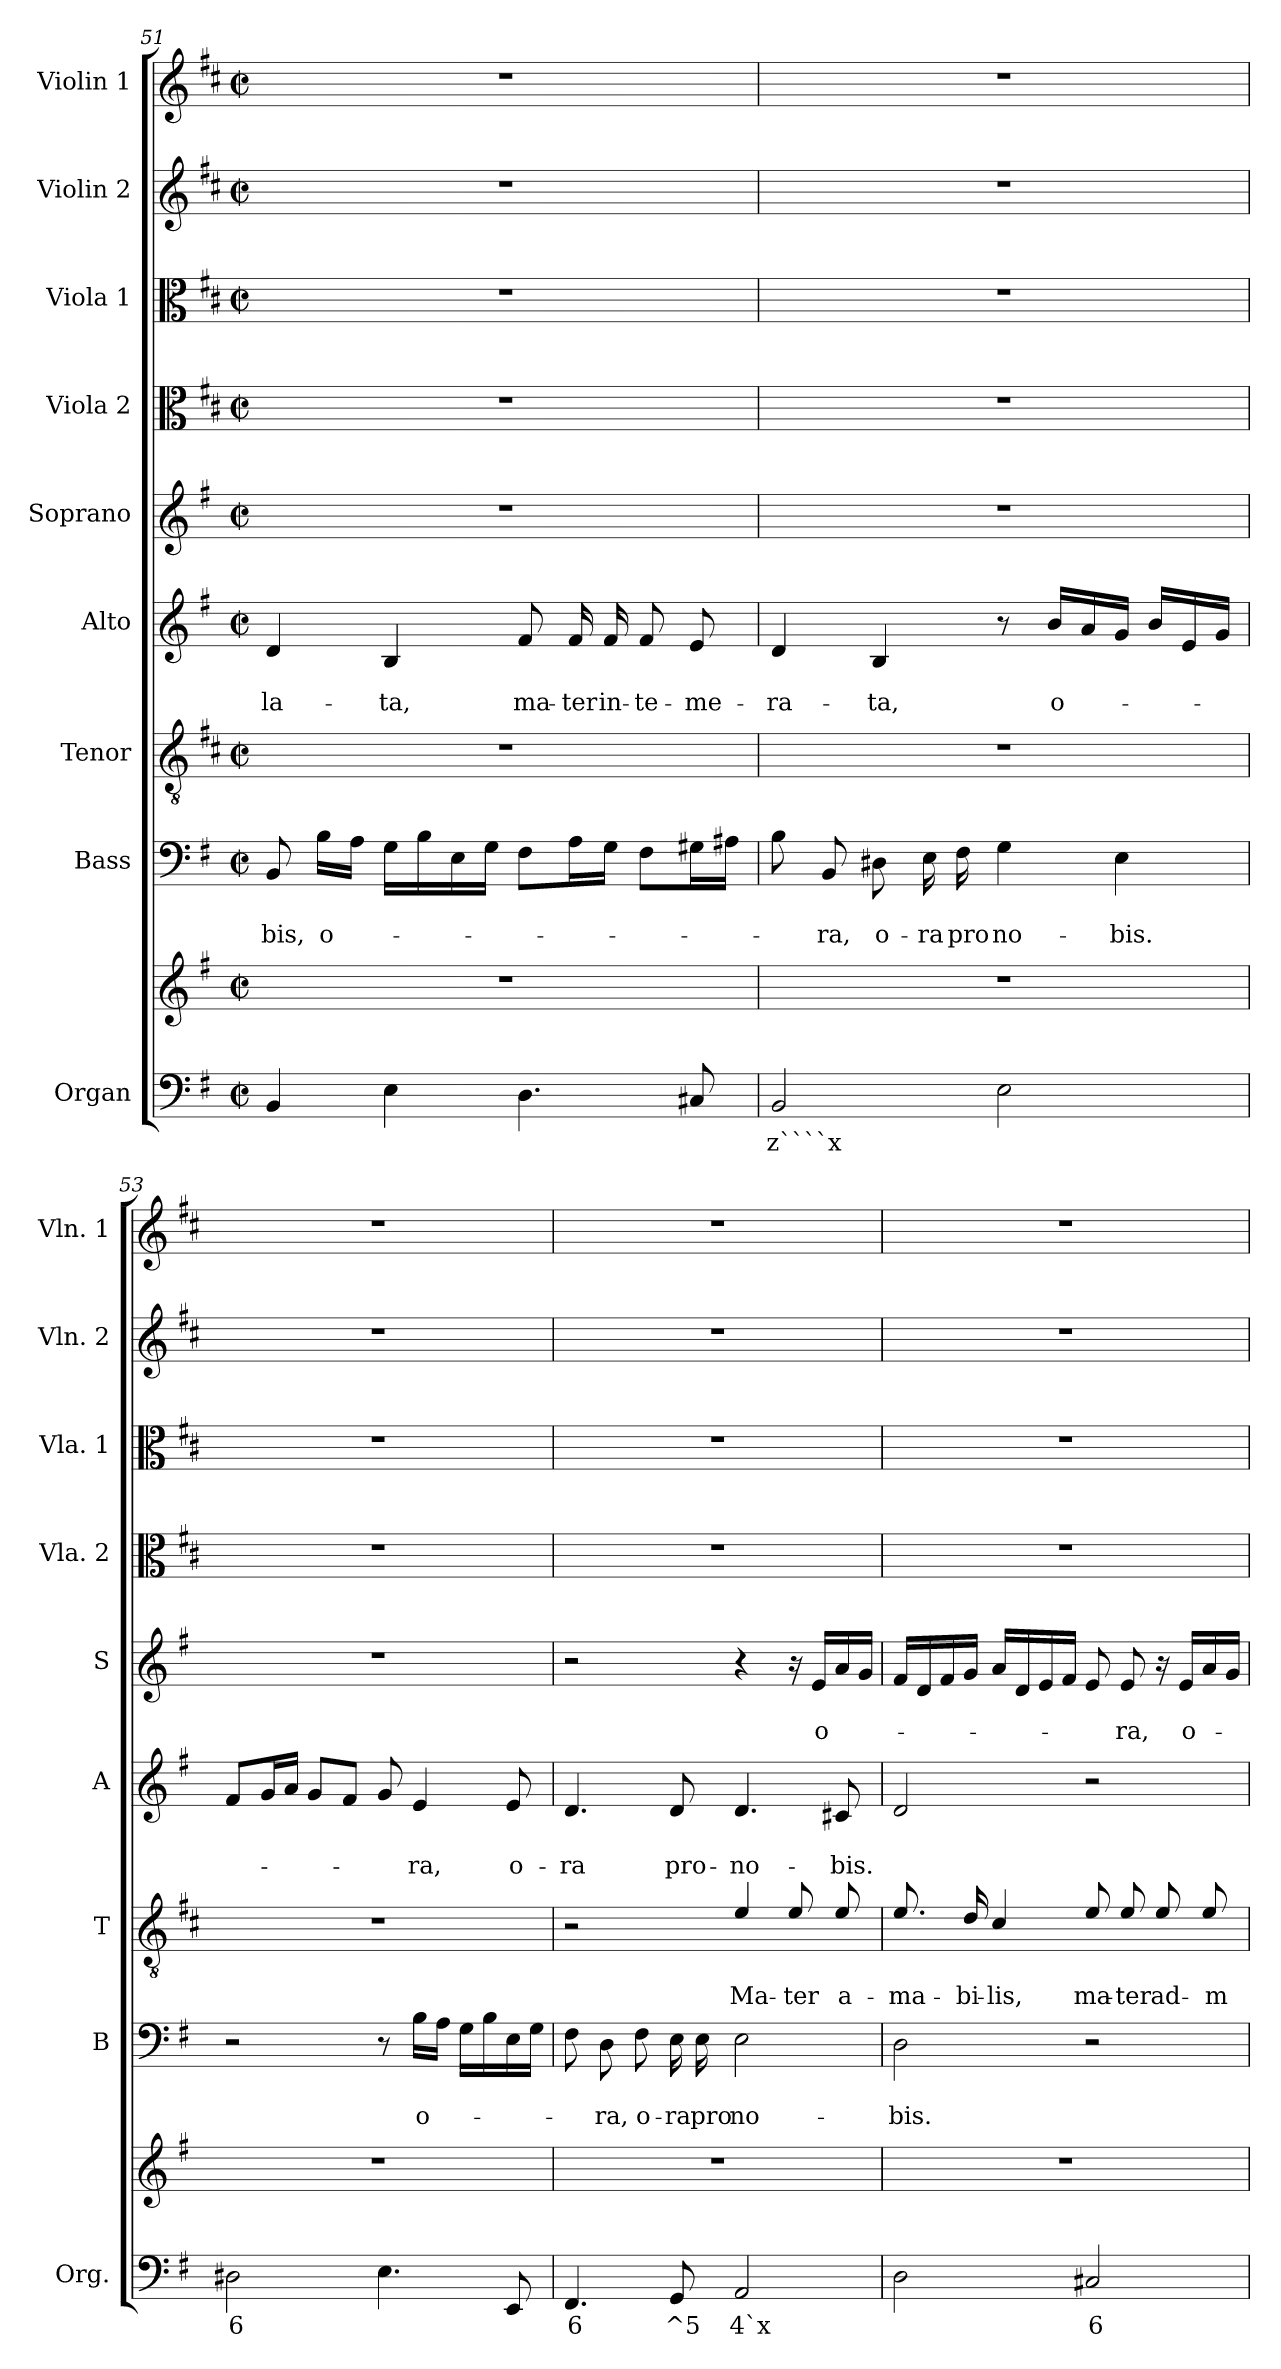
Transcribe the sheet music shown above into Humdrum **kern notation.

**kern	**text	**kern	**kern	**text	**text	**kern	**text	**text	**kern	**text	**text	**kern	**text	**text	**kern	**kern	**kern	**kern
*part9	*part9	*part9	*part8	*part8	*part8	*part7	*part7	*part7	*part6	*part6	*part6	*part5	*part5	*part5	*part4	*part3	*part2	*part1
*staff10	*staff10	*staff9	*staff8	*staff8	*staff8	*staff7	*staff7	*staff7	*staff6	*staff6	*staff6	*staff5	*staff5	*staff5	*staff4	*staff3	*staff2	*staff1
*I"Organ	*	*	*I"Bass	*	*	*I"Tenor	*	*	*I"Alto	*	*	*I"Soprano	*	*	*I"Viola 2	*I"Viola 1	*I"Violin 2	*I"Violin 1
*I'Org.	*	*	*I'B	*	*	*I'T	*	*	*I'A	*	*	*I'S	*	*	*I'Vla. 2	*I'Vla. 1	*I'Vln. 2	*I'Vln. 1
*clefF4	*	*clefG2	*clefF4	*	*	*clefGv2	*	*	*clefG2	*	*	*clefG2	*	*	*clefC3	*clefC3	*clefG2	*clefG2
*	*	*	*	*	*	*ITrd4c7	*	*	*	*	*	*	*	*	*ITrd4c7	*ITrd4c7	*ITrd4c7	*ITrd4c7
*k[f#]	*	*k[f#]	*k[f#]	*	*	*k[f#]	*	*	*k[f#]	*	*	*k[f#]	*	*	*k[f#]	*k[f#]	*k[f#]	*k[f#]
*G:	*	*G:	*G:	*	*	*G:	*	*	*G:	*	*	*G:	*	*	*G:	*G:	*G:	*G:
*M2/2	*	*M2/2	*M2/2	*	*	*M2/2	*	*	*M2/2	*	*	*M2/2	*	*	*M2/2	*M2/2	*M2/2	*M2/2
*met(c|)	*	*met(c|)	*met(c|)	*	*	*met(c|)	*	*	*met(c|)	*	*	*met(c|)	*	*	*met(c|)	*met(c|)	*met(c|)	*met(c|)
=51	=51	=51	=51	=51	=51	=51	=51	=51	=51	=51	=51	=51	=51	=51	=51	=51	=51	=51
!	!	!	!	!	!LO:LY:b	!	!	!	!	!	!LO:LY:b	!	!	!	!	!	!	!
4BB/	.	1r	8BB/	.	-bis,	1r	.	.	4d/	.	-la-	1r	.	.	1r	1r	1r	1r
!	!	!	!	!	!LO:LY:b	!	!	!	!	!	!	!	!	!	!	!	!	!
.	.	.	16B\LL	.	o-	.	.	.	.	.	.	.	.	.	.	.	.	.
.	.	.	16A\JJ	.	.	.	.	.	.	.	.	.	.	.	.	.	.	.
!	!	!	!	!	!	!	!	!	!	!	!LO:LY:b	!	!	!	!	!	!	!
4E\	.	.	16G\LL	.	.	.	.	.	4B/	.	-ta,	.	.	.	.	.	.	.
.	.	.	16B\	.	.	.	.	.	.	.	.	.	.	.	.	.	.	.
.	.	.	16E\	.	.	.	.	.	.	.	.	.	.	.	.	.	.	.
.	.	.	16G\JJ	.	.	.	.	.	.	.	.	.	.	.	.	.	.	.
!	!	!	!	!	!	!	!	!	!	!	!LO:LY:b	!	!	!	!	!	!	!
4.D\	.	.	8F#\L	.	.	.	.	.	8f#/	.	ma-	.	.	.	.	.	.	.
!	!	!	!	!	!	!	!	!	!	!	!LO:LY:b	!	!	!	!	!	!	!
.	.	.	16A\L	.	.	.	.	.	16f#/	.	-ter	.	.	.	.	.	.	.
!	!	!	!	!	!	!	!	!	!	!	!LO:LY:b	!	!	!	!	!	!	!
.	.	.	16G\JJ	.	.	.	.	.	16f#/	.	in-	.	.	.	.	.	.	.
!	!	!	!	!	!	!	!	!	!	!	!LO:LY:b	!	!	!	!	!	!	!
.	.	.	8F#\L	.	.	.	.	.	8f#/	.	-te-	.	.	.	.	.	.	.
!	!	!	!	!	!	!	!	!	!	!	!LO:LY:b	!	!	!	!	!	!	!
8C#X/	.	.	16G#X\L	.	.	.	.	.	8e/	.	-me-	.	.	.	.	.	.	.
.	.	.	16A#X\JJ	.	.	.	.	.	.	.	.	.	.	.	.	.	.	.
=52	=52	=52	=52	=52	=52	=52	=52	=52	=52	=52	=52	=52	=52	=52	=52	=52	=52	=52
!	!LO:LY:b	!	!	!	!	!	!	!	!	!	!LO:LY:b	!	!	!	!	!	!	!
2BB/	z````x	1r	8B\	.	.	1r	.	.	4d/	.	-ra-	1r	.	.	1r	1r	1r	1r
!	!	!	!	!	!LO:LY:b	!	!	!	!	!	!	!	!	!	!	!	!	!
.	.	.	8BB/	.	-ra,	.	.	.	.	.	.	.	.	.	.	.	.	.
!	!	!	!	!	!LO:LY:b	!	!	!	!	!	!LO:LY:b	!	!	!	!	!	!	!
.	.	.	8D#X\	.	o-	.	.	.	4B/	.	-ta,	.	.	.	.	.	.	.
!	!	!	!	!	!LO:LY:b	!	!	!	!	!	!	!	!	!	!	!	!	!
.	.	.	16E\	.	-ra	.	.	.	.	.	.	.	.	.	.	.	.	.
!	!	!	!	!	!LO:LY:b	!	!	!	!	!	!	!	!	!	!	!	!	!
.	.	.	16F#\	.	pro	.	.	.	.	.	.	.	.	.	.	.	.	.
!	!	!	!	!	!LO:LY:b	!	!	!	!	!	!	!	!	!	!	!	!	!
2E\	.	.	4G\	.	no-	.	.	.	8r	.	.	.	.	.	.	.	.	.
!	!	!	!	!	!	!	!	!	!	!	!LO:LY:b	!	!	!	!	!	!	!
.	.	.	.	.	.	.	.	.	16b/LL	.	o-	.	.	.	.	.	.	.
.	.	.	.	.	.	.	.	.	16a/	.	.	.	.	.	.	.	.	.
!	!	!	!	!	!LO:LY:b	!	!	!	!	!	!	!	!	!	!	!	!	!
.	.	.	4E\	.	-bis.	.	.	.	16g/JJ	.	.	.	.	.	.	.	.	.
.	.	.	.	.	.	.	.	.	16b/LL	.	.	.	.	.	.	.	.	.
.	.	.	.	.	.	.	.	.	16e/	.	.	.	.	.	.	.	.	.
.	.	.	.	.	.	.	.	.	16g/JJ	.	.	.	.	.	.	.	.	.
=53	=53	=53	=53	=53	=53	=53	=53	=53	=53	=53	=53	=53	=53	=53	=53	=53	=53	=53
!	!LO:LY:b	!	!	!	!	!	!	!	!	!	!	!	!	!	!	!	!	!
2D#X\	6	1r	2r	.	.	1r	.	.	8f#/L	.	.	1r	.	.	1r	1r	1r	1r
.	.	.	.	.	.	.	.	.	16g/L	.	.	.	.	.	.	.	.	.
.	.	.	.	.	.	.	.	.	16a/JJ	.	.	.	.	.	.	.	.	.
.	.	.	.	.	.	.	.	.	8g/L	.	.	.	.	.	.	.	.	.
.	.	.	.	.	.	.	.	.	8f#/J	.	.	.	.	.	.	.	.	.
4.E\	.	.	8r	.	.	.	.	.	8g/	.	.	.	.	.	.	.	.	.
!	!	!	!	!	!LO:LY:b	!	!	!	!	!	!LO:LY:b	!	!	!	!	!	!	!
.	.	.	16B\LL	.	o-	.	.	.	4e/	.	-ra,	.	.	.	.	.	.	.
.	.	.	16A\JJ	.	.	.	.	.	.	.	.	.	.	.	.	.	.	.
.	.	.	16G\LL	.	.	.	.	.	.	.	.	.	.	.	.	.	.	.
.	.	.	16B\	.	.	.	.	.	.	.	.	.	.	.	.	.	.	.
!	!	!	!	!	!	!	!	!	!	!	!LO:LY:b	!	!	!	!	!	!	!
8EE/	.	.	16E\	.	.	.	.	.	8e/	.	o-	.	.	.	.	.	.	.
.	.	.	16G\JJ	.	.	.	.	.	.	.	.	.	.	.	.	.	.	.
=54	=54	=54	=54	=54	=54	=54	=54	=54	=54	=54	=54	=54	=54	=54	=54	=54	=54	=54
!	!LO:LY:b	!	!	!	!	!	!	!	!	!	!LO:LY:b	!	!	!	!	!	!	!
4.FF#/	6	1r	8F#\	.	.	2r	.	.	4.d/	.	-ra	2r	.	.	1r	1r	1r	1r
!	!	!	!	!	!LO:LY:b	!	!	!	!	!	!	!	!	!	!	!	!	!
.	.	.	8D\	.	-ra,	.	.	.	.	.	.	.	.	.	.	.	.	.
!	!	!	!	!	!LO:LY:b	!	!	!	!	!	!	!	!	!	!	!	!	!
.	.	.	8F#\	.	o-	.	.	.	.	.	.	.	.	.	.	.	.	.
!	!LO:LY:b	!	!	!	!LO:LY:b	!	!	!	!	!	!LO:LY:b	!	!	!	!	!	!	!
8GG/	^5	.	16E\	.	-ra	.	.	.	8d/	.	pro-	.	.	.	.	.	.	.
!	!	!	!	!	!LO:LY:b	!	!	!	!	!	!	!	!	!	!	!	!	!
.	.	.	16E\	.	pro	.	.	.	.	.	.	.	.	.	.	.	.	.
!	!LO:LY:b	!	!	!	!LO:LY:b	!	!	!LO:LY:b	!	!	!LO:LY:b	!	!	!	!	!	!	!
2AA/	4`x	.	2E\	.	no-	4A/	.	Ma-	4.d/	.	-no-	4r	.	.	.	.	.	.
!	!	!	!	!	!	!	!	!LO:LY:b	!	!	!	!	!	!	!	!	!	!
.	.	.	.	.	.	8A/	.	-ter	.	.	.	16r	.	.	.	.	.	.
!	!	!	!	!	!	!	!	!	!	!	!	!	!	!LO:LY:b	!	!	!	!
.	.	.	.	.	.	.	.	.	.	.	.	16e/LL	.	o-	.	.	.	.
!	!	!	!	!	!	!	!	!LO:LY:b	!	!	!LO:LY:b	!	!	!	!	!	!	!
.	.	.	.	.	.	8A/	.	a-	8c#X/	.	-bis.	16a/	.	.	.	.	.	.
.	.	.	.	.	.	.	.	.	.	.	.	16g/JJ	.	.	.	.	.	.
!!LO:LB:g=z
=55	=55	=55	=55	=55	=55	=55	=55	=55	=55	=55	=55	=55	=55	=55	=55	=55	=55	=55
!	!	!	!	!	!LO:LY:b	!	!	!LO:LY:b	!	!	!	!	!	!	!	!	!	!
2D\	.	1r	2D\	.	-bis.	8.A/	.	-ma-	2d/	.	.	16f#/LL	.	.	1r	1r	1r	1r
.	.	.	.	.	.	.	.	.	.	.	.	16d/	.	.	.	.	.	.
.	.	.	.	.	.	.	.	.	.	.	.	16f#/	.	.	.	.	.	.
!	!	!	!	!	!	!	!	!LO:LY:b	!	!	!	!	!	!	!	!	!	!
.	.	.	.	.	.	16G/	.	-bi-	.	.	.	16g/JJ	.	.	.	.	.	.
!	!	!	!	!	!	!	!	!LO:LY:b	!	!	!	!	!	!	!	!	!	!
.	.	.	.	.	.	4F#/	.	-lis,	.	.	.	16a/LL	.	.	.	.	.	.
.	.	.	.	.	.	.	.	.	.	.	.	16d/	.	.	.	.	.	.
.	.	.	.	.	.	.	.	.	.	.	.	16e/	.	.	.	.	.	.
.	.	.	.	.	.	.	.	.	.	.	.	16f#/JJ	.	.	.	.	.	.
!	!LO:LY:b	!	!	!	!	!	!	!LO:LY:b	!	!	!	!	!	!	!	!	!	!
2C#X/	6	.	2r	.	.	8A/	.	ma-	2r	.	.	8e/	.	.	.	.	.	.
!	!	!	!	!	!	!	!	!LO:LY:b	!	!	!	!	!	!LO:LY:b	!	!	!	!
.	.	.	.	.	.	8A/	.	-ter	.	.	.	8e/	.	-ra,	.	.	.	.
!	!	!	!	!	!	!	!	!LO:LY:b	!	!	!	!	!	!	!	!	!	!
.	.	.	.	.	.	8A/	.	ad-	.	.	.	16r	.	.	.	.	.	.
!	!	!	!	!	!	!	!	!	!	!	!	!	!	!LO:LY:b	!	!	!	!
.	.	.	.	.	.	.	.	.	.	.	.	16e/LL	.	o-	.	.	.	.
!	!	!	!	!	!	!	!	!LO:LY:b	!	!	!	!	!	!	!	!	!	!
.	.	.	.	.	.	8A/	.	-m-	.	.	.	16a/	.	.	.	.	.	.
.	.	.	.	.	.	.	.	.	.	.	.	16g/JJ	.	.	.	.	.	.
=	=	=	=	=	=	=	=	=	=	=	=	=	=	=	=	=	=	=
*-	*-	*-	*-	*-	*-	*-	*-	*-	*-	*-	*-	*-	*-	*-	*-	*-	*-	*-
